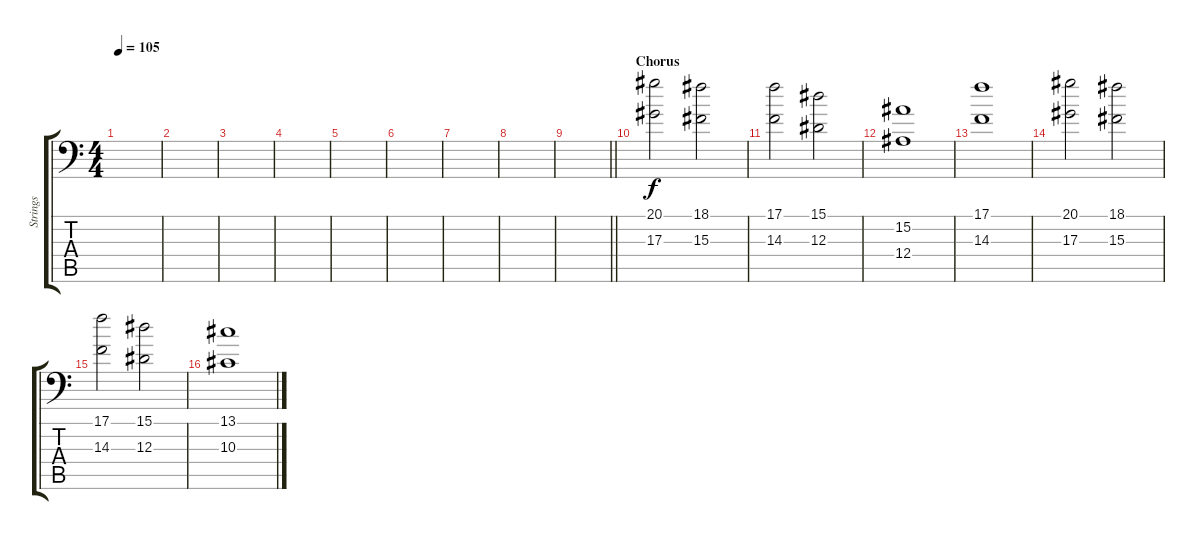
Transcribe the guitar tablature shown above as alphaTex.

\track ("Strings" "Strings") {instrument stringensemble2}
\staff {score tabs}
\tuning (C4 G3 Eb3 Bb2 F2 Bb1) {hide}
\ts (4 4)
\tempo 105
\clef f4
\ks c
|
|
|
|
|
|
|
|
\barLineRight lightlight
|
\section ("" "Chorus")
(20.1 17.3).2 (18.1 15.3).2 |
(17.1 14.3).2 (15.1 12.3).2 |
(15.2 12.4).1 |
(17.1 14.3).1 |
(20.1 17.3).2 (18.1 15.3).2 |
(17.1 14.3).2 (15.1 12.3).2 |
(13.1 10.3).1
